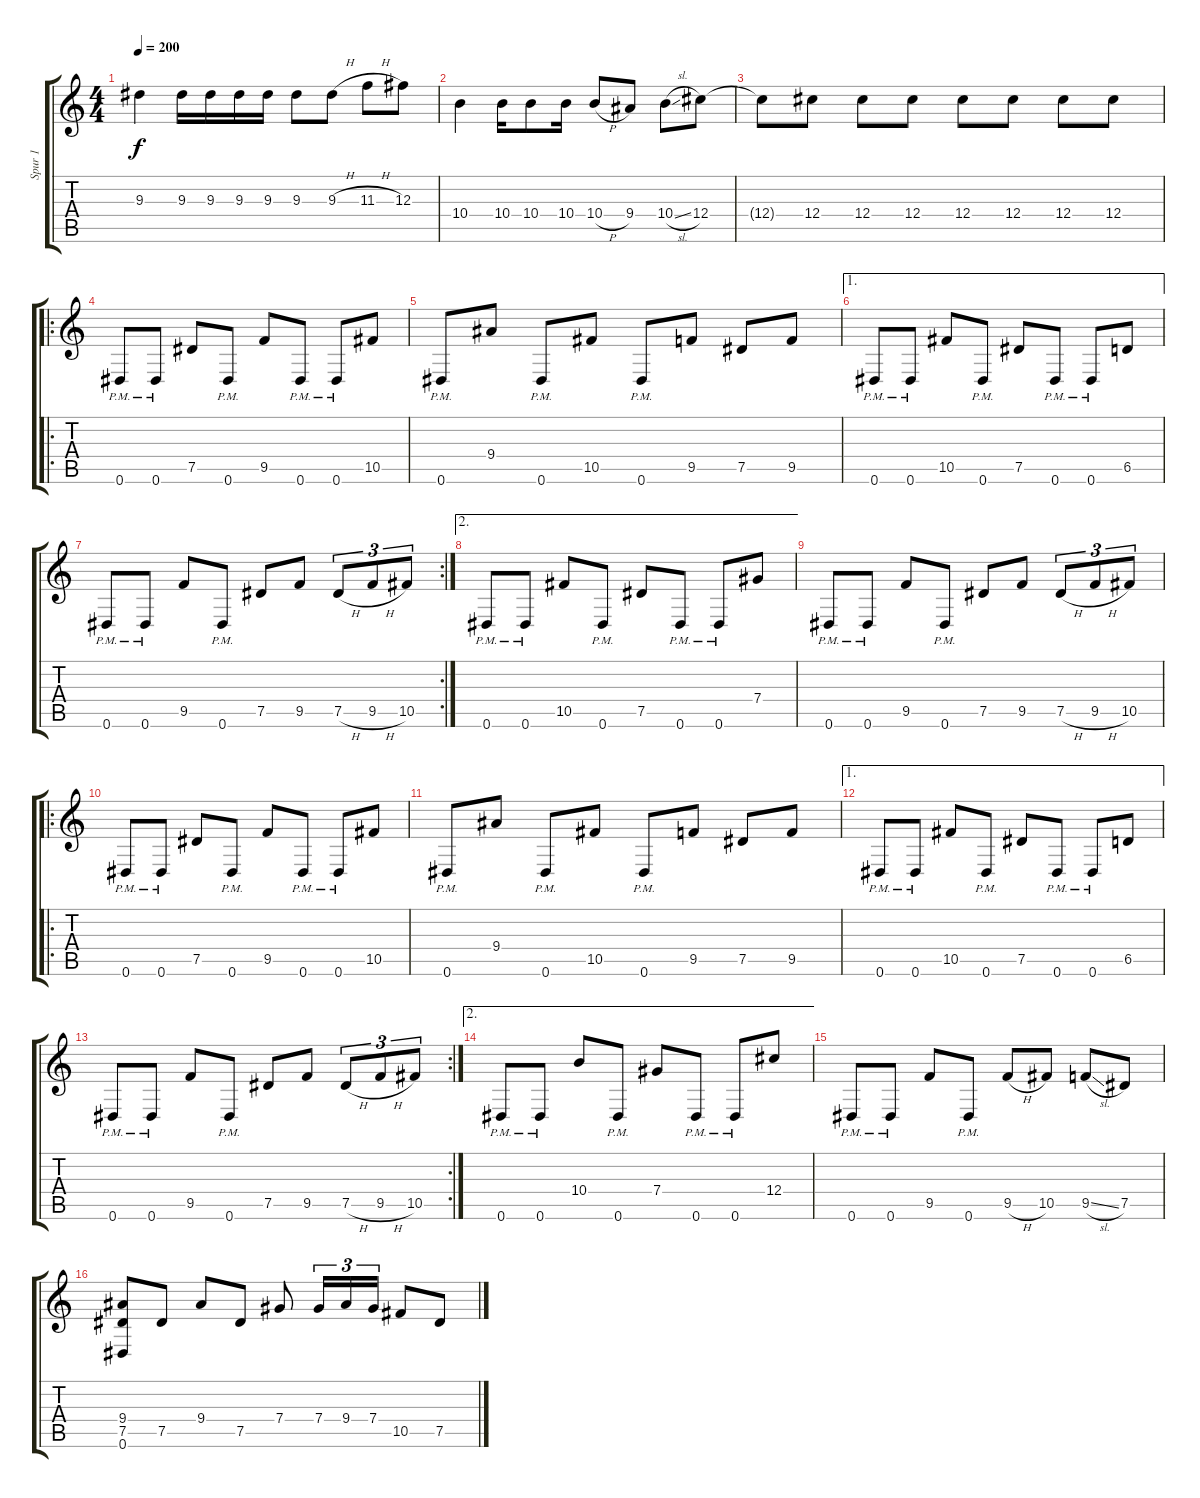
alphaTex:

\track ("Spur 1" "Spur 1") {instrument distortionguitar}
\staff {score tabs}
\tuning (Eb4 Bb3 Gb3 Db3 Ab2 Eb2) {hide}
\ts (4 4)
\tempo 200
\clef g2
\ks c
9.3.4{dy f} 9.3.16 9.3.16 9.3.16 9.3.16 9.3.8 9.3{h}.8 11.3{h}.8 12.3.8 |
10.4.4 10.4.16 10.4.8 10.4.16 10.4{h}.8 9.4.8 10.4{sl}.8 12.4.8 |
12.4{t}.8 12.4.8 12.4.8 12.4.8 12.4.8 12.4.8 12.4.8 12.4.8 |
\ro
0.6{pm}.8 0.6{pm}.8 7.5.8 0.6{pm}.8 9.5.8 0.6{pm}.8 0.6{pm}.8 10.5.8 |
0.6{pm}.8 9.4.8 0.6{pm}.8 10.5.8 0.6{pm}.8 9.5.8 7.5.8 9.5.8 |
\ae 1
0.6{pm}.8 0.6{pm}.8 10.5.8 0.6{pm}.8 7.5.8 0.6{pm}.8 0.6{pm}.8 6.5.8 |
\rc 2
0.6{pm}.8 0.6{pm}.8 9.5.8 0.6{pm}.8 7.5.8 9.5.8 7.5{h}.8{tu (3 2)} 9.5{h}.8{tu (3 2)} 10.5.8{tu (3 2)} |
\ae 2
0.6{pm}.8 0.6{pm}.8 10.5.8 0.6{pm}.8 7.5.8 0.6{pm}.8 0.6{pm}.8 7.4.8 |
0.6{pm}.8 0.6{pm}.8 9.5.8 0.6{pm}.8 7.5.8 9.5.8 7.5{h}.8{tu (3 2)} 9.5{h}.8{tu (3 2)} 10.5.8{tu (3 2)} |
\ro
0.6{pm}.8 0.6{pm}.8 7.5.8 0.6{pm}.8 9.5.8 0.6{pm}.8 0.6{pm}.8 10.5.8 |
0.6{pm}.8 9.4.8 0.6{pm}.8 10.5.8 0.6{pm}.8 9.5.8 7.5.8 9.5.8 |
\ae 1
0.6{pm}.8 0.6{pm}.8 10.5.8 0.6{pm}.8 7.5.8 0.6{pm}.8 0.6{pm}.8 6.5.8 |
\rc 2
0.6{pm}.8 0.6{pm}.8 9.5.8 0.6{pm}.8 7.5.8 9.5.8 7.5{h}.8{tu (3 2)} 9.5{h}.8{tu (3 2)} 10.5.8{tu (3 2)} |
\ae 2
0.6{pm}.8 0.6{pm}.8 10.4.8 0.6{pm}.8 7.4.8 0.6{pm}.8 0.6{pm}.8 12.4.8 |
0.6{pm}.8 0.6{pm}.8 9.5.8 0.6{pm}.8 9.5{h}.8 10.5.8 9.5{sl}.8 7.5.8 |
(9.4 7.5 0.6).8 7.5.8 9.4.8 7.5.8 7.4.8 7.4.16{tu (3 2)} 9.4.16{tu (3 2)} 7.4.16{tu (3 2)} 10.5.8 7.5.8
